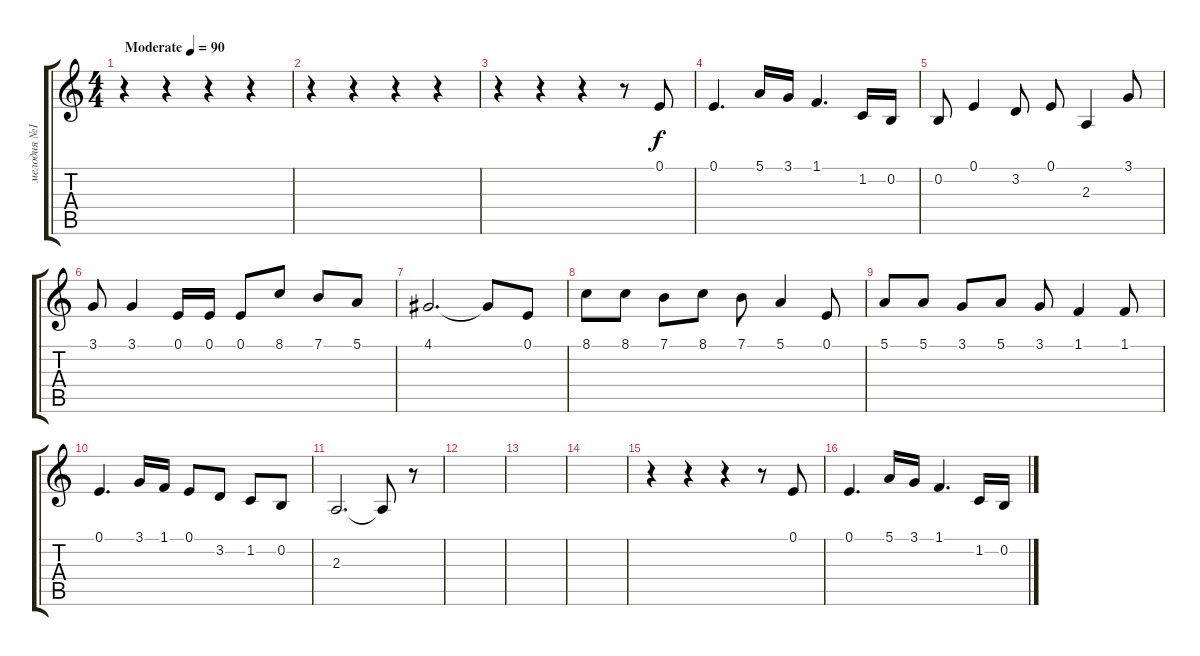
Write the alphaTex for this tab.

\track ("мелодия №1" "мелодия №1") {instrument brightacousticpiano}
\staff {score tabs}
\tuning (E4 B3 G3 D3 A2 E2) {hide}
\ts (4 4)
\tempo (90 "Moderate")
\clef g2
\ks c
r.4{dy f instrument brightacousticpiano} r.4 r.4 r.4 |
r.4 r.4 r.4 r.4 |
r.4 r.4 r.4 r.8 0.1.8 |
0.1.4{d} 5.1.16 3.1.16 1.1.4{d} 1.2.16 0.2.16 |
0.2.8 0.1.4 3.2.8 0.1.8 2.3.4 3.1.8 |
3.1.8 3.1.4 0.1.16 0.1.16 0.1.8 8.1.8 7.1.8 5.1.8 |
4.1.2{d} 4.1{t}.8 0.1.8 |
8.1.8 8.1.8 7.1.8 8.1.8 7.1.8 5.1.4 0.1.8 |
5.1.8 5.1.8 3.1.8 5.1.8 3.1.8 1.1.4 1.1.8 |
0.1.4{d} 3.1.16 1.1.16 0.1.8 3.2.8 1.2.8 0.2.8 |
2.3.2{d} 2.3{t}.8 r.8 |
|
|
|
r.4 r.4 r.4 r.8 0.1.8 |
0.1.4{d} 5.1.16 3.1.16 1.1.4{d} 1.2.16 0.2.16
